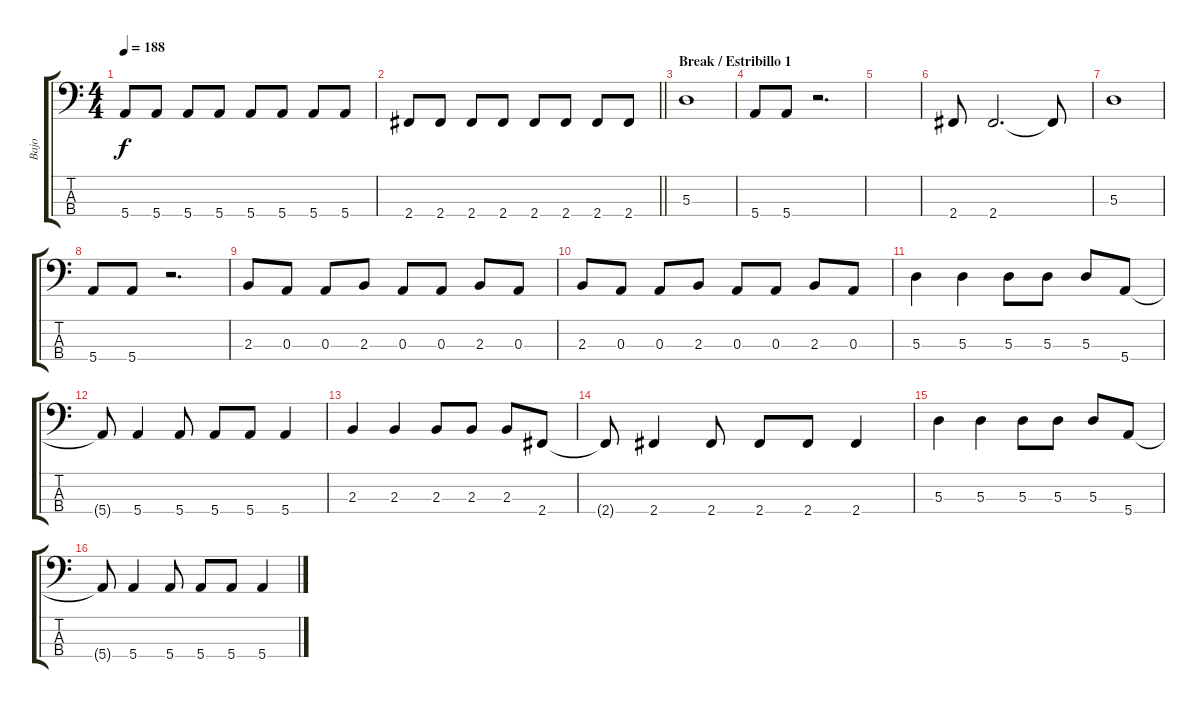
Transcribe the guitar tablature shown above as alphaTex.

\track ("Bajo" "Bajo") {instrument electricbassfinger}
\staff {score tabs}
\tuning (G2 D2 A1 E1) {hide}
\ts (4 4)
\tempo 188
\clef f4
\ks c
5.4.8{dy f} 5.4.8 5.4.8 5.4.8 5.4.8 5.4.8 5.4.8 5.4.8 |
\barLineRight lightlight
2.4.8 2.4.8 2.4.8 2.4.8 2.4.8 2.4.8 2.4.8 2.4.8 |
\section ("" "Break / Estribillo 1")
5.3.1 |
5.4.8 5.4.8 r.2{d} |
|
2.4.8 2.4.2{d} 2.4{t}.8 |
5.3.1 |
5.4.8 5.4.8 r.2{d} |
2.3.8 0.3.8 0.3.8 2.3.8 0.3.8 0.3.8 2.3.8 0.3.8 |
2.3.8 0.3.8 0.3.8 2.3.8 0.3.8 0.3.8 2.3.8 0.3.8 |
5.3.4 5.3.4 5.3.8 5.3.8 5.3.8 5.4.8 |
5.4{t}.8 5.4.4 5.4.8 5.4.8 5.4.8 5.4.4 |
2.3.4 2.3.4 2.3.8 2.3.8 2.3.8 2.4.8 |
2.4{t}.8 2.4.4 2.4.8 2.4.8 2.4.8 2.4.4 |
5.3.4 5.3.4 5.3.8 5.3.8 5.3.8 5.4.8 |
5.4{t}.8 5.4.4 5.4.8 5.4.8 5.4.8 5.4.4
